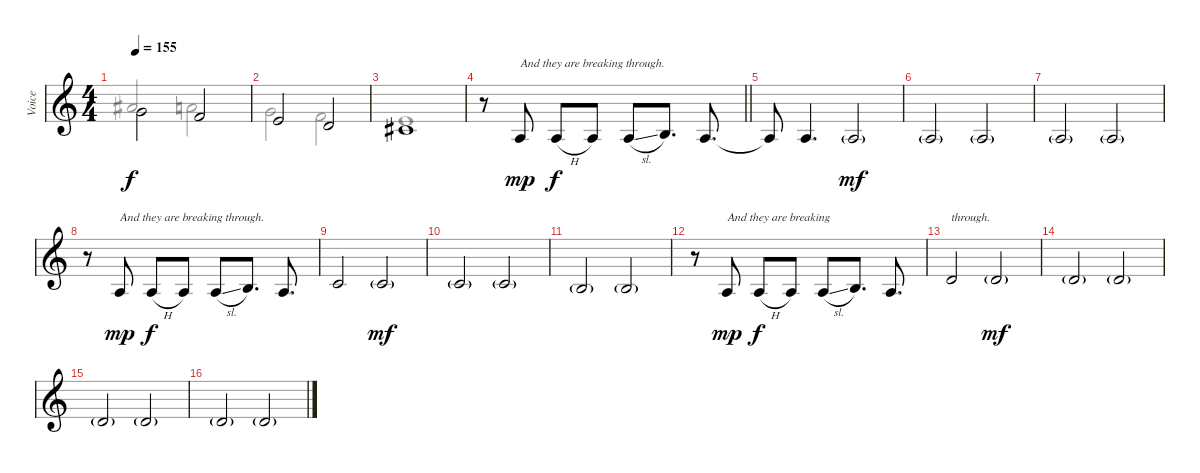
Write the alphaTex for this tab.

\track ("Voice" "Voice") {instrument altosax}
\staff {score}
\tuning (E4 B3 G3 D3 A2 E2) {hide}
\voice
\ts (4 4)
\tempo 155
\clef g2
\ks c
8.2.2{dy f beam Down} 6.2.2 |
5.2.2 3.2.2 |
2.2.1 |
\barLineRight lightlight
r.8 2.3.8{txt "And they are breaking through." dy mp} 2.3{h}.8{dy f} 2.3.8 2.3{sl}.8 4.3.8{d} 2.3.8{d} |
\section ("" "")
2.3{t}.8 2.3.4{d} 2.3{g}.2{dy mf} |
2.3{g}.2 2.3{g}.2 |
2.3{g}.2 2.3{g}.2 |
r.8 2.3.8{txt "And they are breaking through." dy mp} 2.3{h}.8{dy f} 2.3.8 2.3{sl}.8 4.3.8{d} 2.3.8{d} |
5.3.2 5.3{g}.2{dy mf} |
5.3{g}.2 5.3{g}.2 |
4.3{g}.2 4.3{g}.2 |
r.8 2.3.8{txt "And they are breaking" dy mp} 2.3{h}.8{dy f} 2.3.8 2.3{sl}.8 4.3.8{d} 2.3.8{d} |
7.3.2{txt "through."} 7.3{g}.2{dy mf} |
7.3{g}.2 7.3{g}.2 |
7.3{g}.2 7.3{g}.2 |
7.3{g}.2 7.3{g}.2
\voice
\clef g2
\ottava regular
\simile none
\ks c
6.1.2{dy f beam Up} 5.1.2 |
3.1.2 1.1.2 |
0.1.1 |
\barLineRight lightlight
|
|
|
|
|
|
|
|
|
|
|
|
